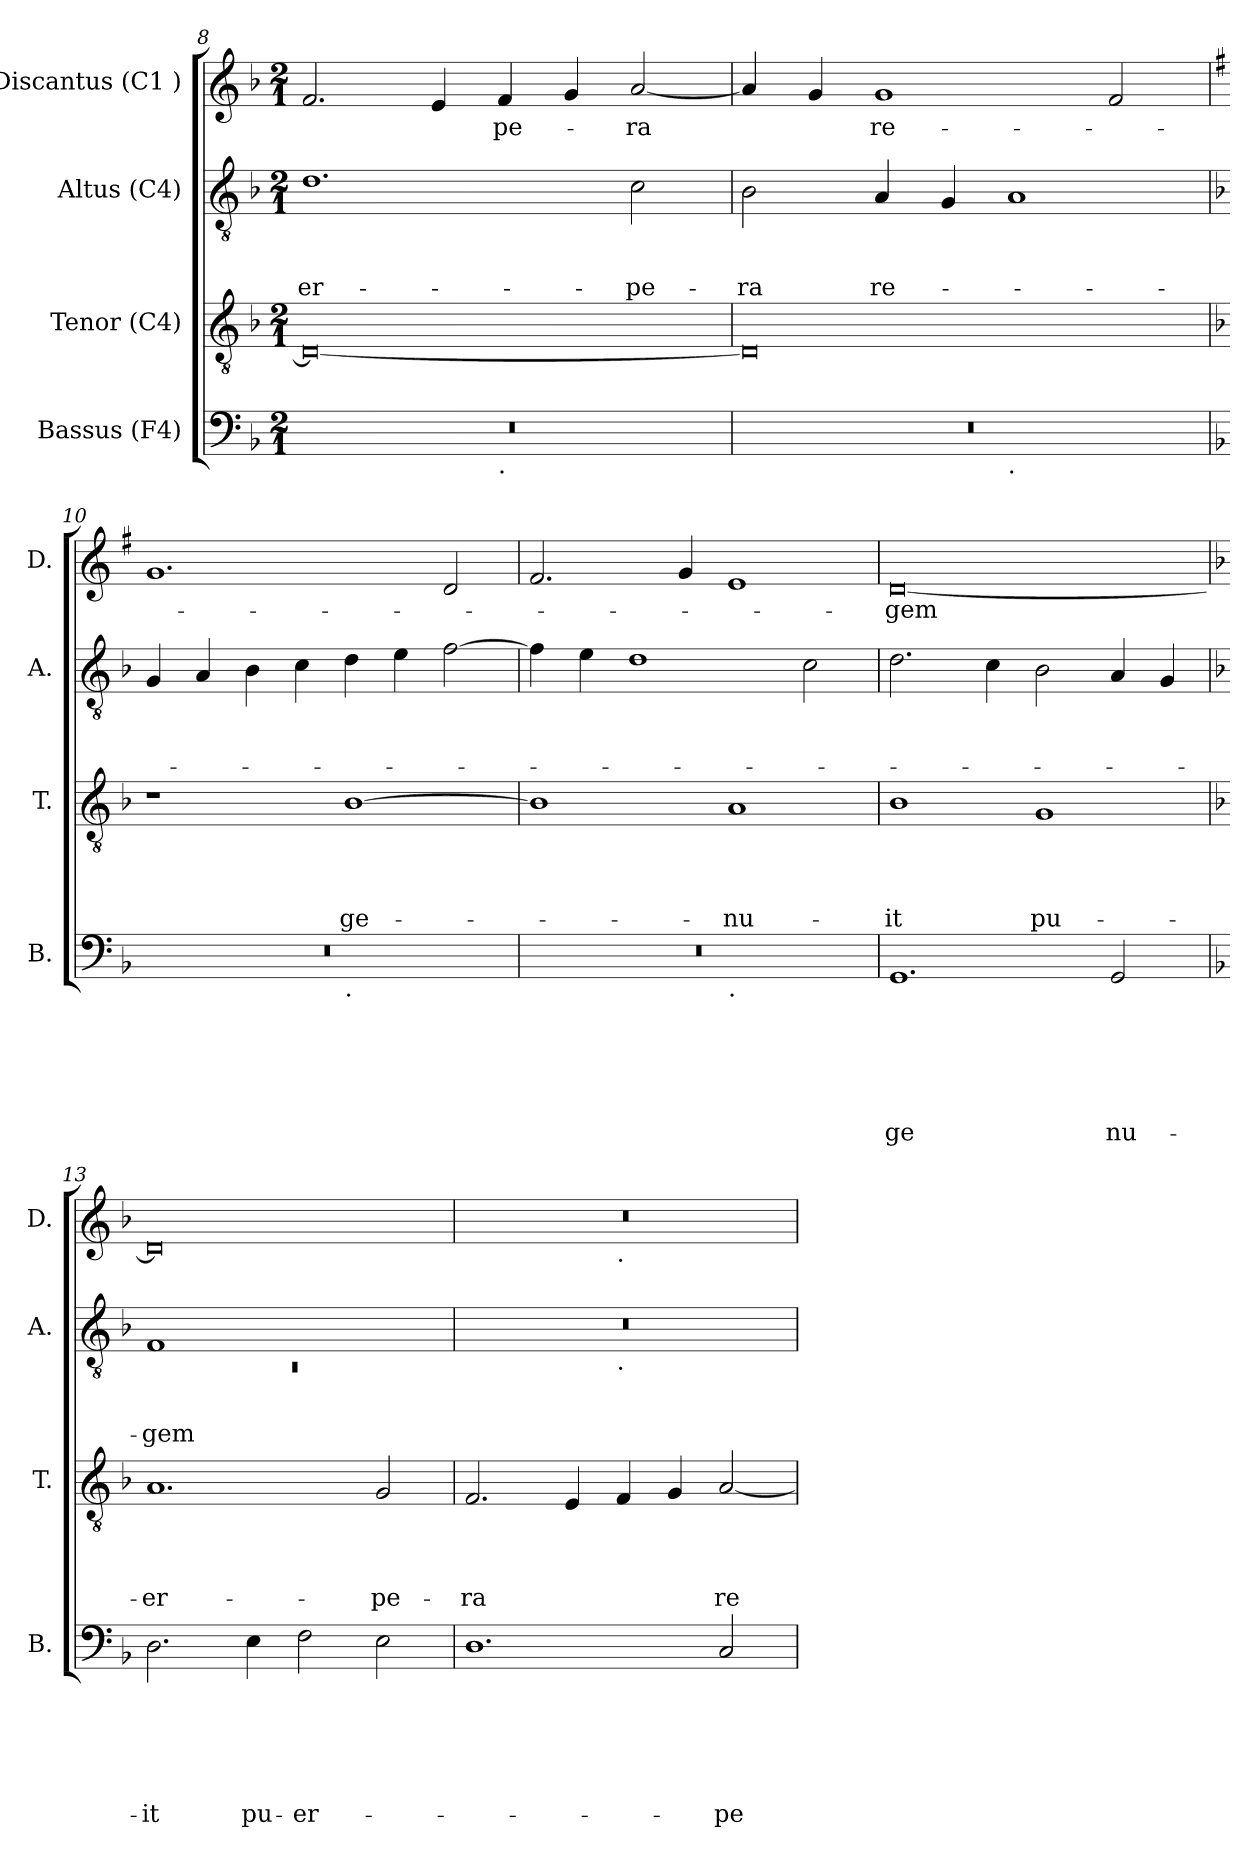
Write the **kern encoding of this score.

**kern	**text	**text	**text	**text	**text	**text	**kern	**text	**text	**text	**text	**kern	**text	**text	**text	**kern	**text
*part4	*part4	*part4	*part4	*part4	*part4	*part4	*part3	*part3	*part3	*part3	*part3	*part2	*part2	*part2	*part2	*part1	*part1
*staff4	*staff4	*staff4	*staff4	*staff4	*staff4	*staff4	*staff3	*staff3	*staff3	*staff3	*staff3	*staff2	*staff2	*staff2	*staff2	*staff1	*staff1
*I"Bassus (F4)	*	*	*	*	*	*	*I"Tenor (C4)	*	*	*	*	*I"Altus (C4)	*	*	*	*I"Discantus (C1 )	*
*I'B.	*	*	*	*	*	*	*I'T.	*	*	*	*	*I'A.	*	*	*	*I'D.	*
*clefF4	*	*	*	*	*	*	*clefGv2	*	*	*	*	*clefGv2	*	*	*	*clefG2	*
*k[b-]	*	*	*	*	*	*	*k[b-]	*	*	*	*	*k[b-]	*	*	*	*k[b-]	*
*F:	*	*	*	*	*	*	*F:	*	*	*	*	*F:	*	*	*	*F:	*
*M2/1	*	*	*	*	*	*	*M2/1	*	*	*	*	*M2/1	*	*	*	*M2/1	*
=8	=8	=8	=8	=8	=8	=8	=8	=8	=8	=8	=8	=8	=8	=8	=8	=8	=8
!	!	!	!	!	!	!	!	!	!	!	!	!	!	!	!LO:LY:b	!	!
*^	*	*	*	*	*	*	*	*	*	*	*	*	*	*	*	*	*
0r	1ryy	.	.	.	.	.	.	0D_	.	.	.	.	1.d	.	.	-er-	2.f/	.
.	.	.	.	.	.	.	.	.	.	.	.	.	.	.	.	.	4e/	.
!	!LO:TX:b:t=.	!	!	!	!	!	!	!	!	!	!	!	!	!	!	!	!	!
!	!	!	!	!	!	!	!	!	!	!	!	!	!	!	!	!	!	!LO:LY:b
.	1ryy	.	.	.	.	.	.	.	.	.	.	.	.	.	.	.	4f/	-pe-
.	.	.	.	.	.	.	.	.	.	.	.	.	.	.	.	.	4g/	.
!	!	!	!	!	!	!	!	!	!	!	!	!	!	!	!	!LO:LY:b	!	!LO:LY:b
.	.	.	.	.	.	.	.	.	.	.	.	.	2c\	.	.	-pe-	[<2a/	-ra
!!LO:LB:g=z
=9	=9	=9	=9	=9	=9	=9	=9	=9	=9	=9	=9	=9	=9	=9	=9	=9	=9	=9
!	!	!	!	!	!	!	!	!	!	!	!	!	!	!	!	!LO:LY:b	!	!
0r	1ryy	.	.	.	.	.	.	0D]	.	.	.	.	2B-\	.	.	-ra	4a/]	.
.	.	.	.	.	.	.	.	.	.	.	.	.	.	.	.	.	4g/	.
!	!	!	!	!	!	!	!	!	!	!	!	!	!	!	!	!LO:LY:b	!	!LO:LY:b
.	.	.	.	.	.	.	.	.	.	.	.	.	4A/	.	.	re-	1g	re-
.	.	.	.	.	.	.	.	.	.	.	.	.	4G/	.	.	.	.	.
!	!LO:TX:b:t=.	!	!	!	!	!	!	!	!	!	!	!	!	!	!	!	!	!
.	1ryy	.	.	.	.	.	.	.	.	.	.	.	1A	.	.	.	.	.
.	.	.	.	.	.	.	.	.	.	.	.	.	.	.	.	.	2f/	.
=10	=10	=10	=10	=10	=10	=10	=10	=10	=10	=10	=10	=10	=10	=10	=10	=10	=10	=10
*	*	*	*	*	*	*	*	*	*	*	*	*	*	*	*	*	*k[f#]	*
*	*	*	*	*	*	*	*	*	*	*	*	*	*	*	*	*	*G:	*
0r	1ryy	.	.	.	.	.	.	1r	.	.	.	.	4G/	.	.	.	1.g	.
.	.	.	.	.	.	.	.	.	.	.	.	.	4A/	.	.	.	.	.
.	.	.	.	.	.	.	.	.	.	.	.	.	4B-\	.	.	.	.	.
.	.	.	.	.	.	.	.	.	.	.	.	.	4c\	.	.	.	.	.
!	!LO:TX:b:t=.	!	!	!	!	!	!	!	!	!	!	!	!	!	!	!	!	!
!	!	!	!	!	!	!	!	!	!	!	!	!LO:LY:b	!	!	!	!	!	!
.	1ryy	.	.	.	.	.	.	[>1B-	.	.	.	ge-	4d\	.	.	.	.	.
.	.	.	.	.	.	.	.	.	.	.	.	.	4e\	.	.	.	.	.
.	.	.	.	.	.	.	.	.	.	.	.	.	[>2f\	.	.	.	2d/	.
=11	=11	=11	=11	=11	=11	=11	=11	=11	=11	=11	=11	=11	=11	=11	=11	=11	=11	=11
0r	1ryy	.	.	.	.	.	.	1B-]	.	.	.	.	4f\]	.	.	.	2.f#/	.
.	.	.	.	.	.	.	.	.	.	.	.	.	4e\	.	.	.	.	.
.	.	.	.	.	.	.	.	.	.	.	.	.	1d	.	.	.	.	.
.	.	.	.	.	.	.	.	.	.	.	.	.	.	.	.	.	4g/	.
!	!LO:TX:b:t=.	!	!	!	!	!	!	!	!	!	!	!	!	!	!	!	!	!
!	!	!	!	!	!	!	!	!	!	!	!	!LO:LY:b	!	!	!	!	!	!
.	1ryy	.	.	.	.	.	.	1A	.	.	.	-nu-	.	.	.	.	1e	.
.	.	.	.	.	.	.	.	.	.	.	.	.	2c\	.	.	.	.	.
=12	=12	=12	=12	=12	=12	=12	=12	=12	=12	=12	=12	=12	=12	=12	=12	=12	=12	=12
!	!	!	!	!	!	!	!LO:LY:b	!	!	!	!	!LO:LY:b	!	!	!	!	!	!LO:LY:b
*v	*v	*	*	*	*	*	*	*	*	*	*	*	*	*	*	*	*	*
1.GG	.	.	.	.	.	ge	1B-	.	.	.	-it	2.d\	.	.	.	[>0d	-gem
.	.	.	.	.	.	.	.	.	.	.	.	4c\	.	.	.	.	.
!	!	!	!	!	!	!	!	!	!	!	!LO:LY:b	!	!	!	!	!	!
.	.	.	.	.	.	.	1G	.	.	.	pu-	2B-\	.	.	.	.	.
!	!	!	!	!	!	!LO:LY:b	!	!	!	!	!	!	!	!	!	!	!
2GG/	.	.	.	.	.	nu-	.	.	.	.	.	4A/	.	.	.	.	.
.	.	.	.	.	.	.	.	.	.	.	.	4G/	.	.	.	.	.
!!LO:PB:g=z
=13	=13	=13	=13	=13	=13	=13	=13	=13	=13	=13	=13	=13	=13	=13	=13	=13	=13
*	*	*	*	*	*	*	*	*	*	*	*	*	*	*	*	*k[b-]	*
*	*	*	*	*	*	*	*	*	*	*	*	*	*	*	*	*F:	*
*	*	*	*	*	*	*	*	*	*	*	*	*^	*	*	*	*	*
!	!	!	!	!	!	!LO:LY:b	!	!	!	!	!LO:LY:b	!	!LO:N:vis=1	!	!	!LO:LY:b	!	!
2.D\	.	.	.	.	.	-it	1.A	.	.	.	-er-	1F	0rC	.	.	-gem	0d]	.
!	!	!	!	!	!	!LO:LY:b	!	!	!	!	!	!	!	!	!	!	!	!
4E\	.	.	.	.	.	pu-	.	.	.	.	.	.	.	.	.	.	.	.
!	!	!	!	!	!	!LO:LY:b	!	!	!	!	!	!	!	!	!	!	!	!
2F\	.	.	.	.	.	-er-	.	.	.	.	.	1ryy	.	.	.	.	.	.
!	!	!	!	!	!	!	!	!	!	!	!LO:LY:b	!	!	!	!	!	!	!
2E\	.	.	.	.	.	.	2G/	.	.	.	-pe-	.	.	.	.	.	.	.
=14	=14	=14	=14	=14	=14	=14	=14	=14	=14	=14	=14	=14	=14	=14	=14	=14	=14	=14
!	!	!	!	!	!	!	!	!	!	!	!LO:LY:b	!	!	!	!	!	!	!
*	*	*	*	*	*	*	*	*	*	*	*	*	*	*	*	*	*^	*
1.D	.	.	.	.	.	.	2.F/	.	.	.	-ra	0r	1ryy	.	.	.	0r	1ryy	.
.	.	.	.	.	.	.	4E/	.	.	.	.	.	.	.	.	.	.	.	.
!	!	!	!	!	!	!	!	!	!	!	!	!	!	!	!	!	!	!LO:TX:b:t=.	!
!	!	!	!	!	!	!	!	!	!	!	!	!	!LO:TX:b:t=.	!	!	!	!	!	!
.	.	.	.	.	.	.	4F/	.	.	.	.	.	1ryy	.	.	.	.	1ryy	.
.	.	.	.	.	.	.	4G/	.	.	.	.	.	.	.	.	.	.	.	.
!	!	!	!	!	!	!LO:LY:b	!	!	!	!	!LO:LY:b	!	!	!	!	!	!	!	!
2C/	.	.	.	.	.	-pe-	[<2A/	.	.	.	re-	.	.	.	.	.	.	.	.
*	*	*	*	*	*	*	*	*	*	*	*	*v	*v	*	*	*	*	*	*
*	*	*	*	*	*	*	*	*	*	*	*	*	*	*	*	*v	*v	*
=	=	=	=	=	=	=	=	=	=	=	=	=	=	=	=	=	=
*-	*-	*-	*-	*-	*-	*-	*-	*-	*-	*-	*-	*-	*-	*-	*-	*-	*-
